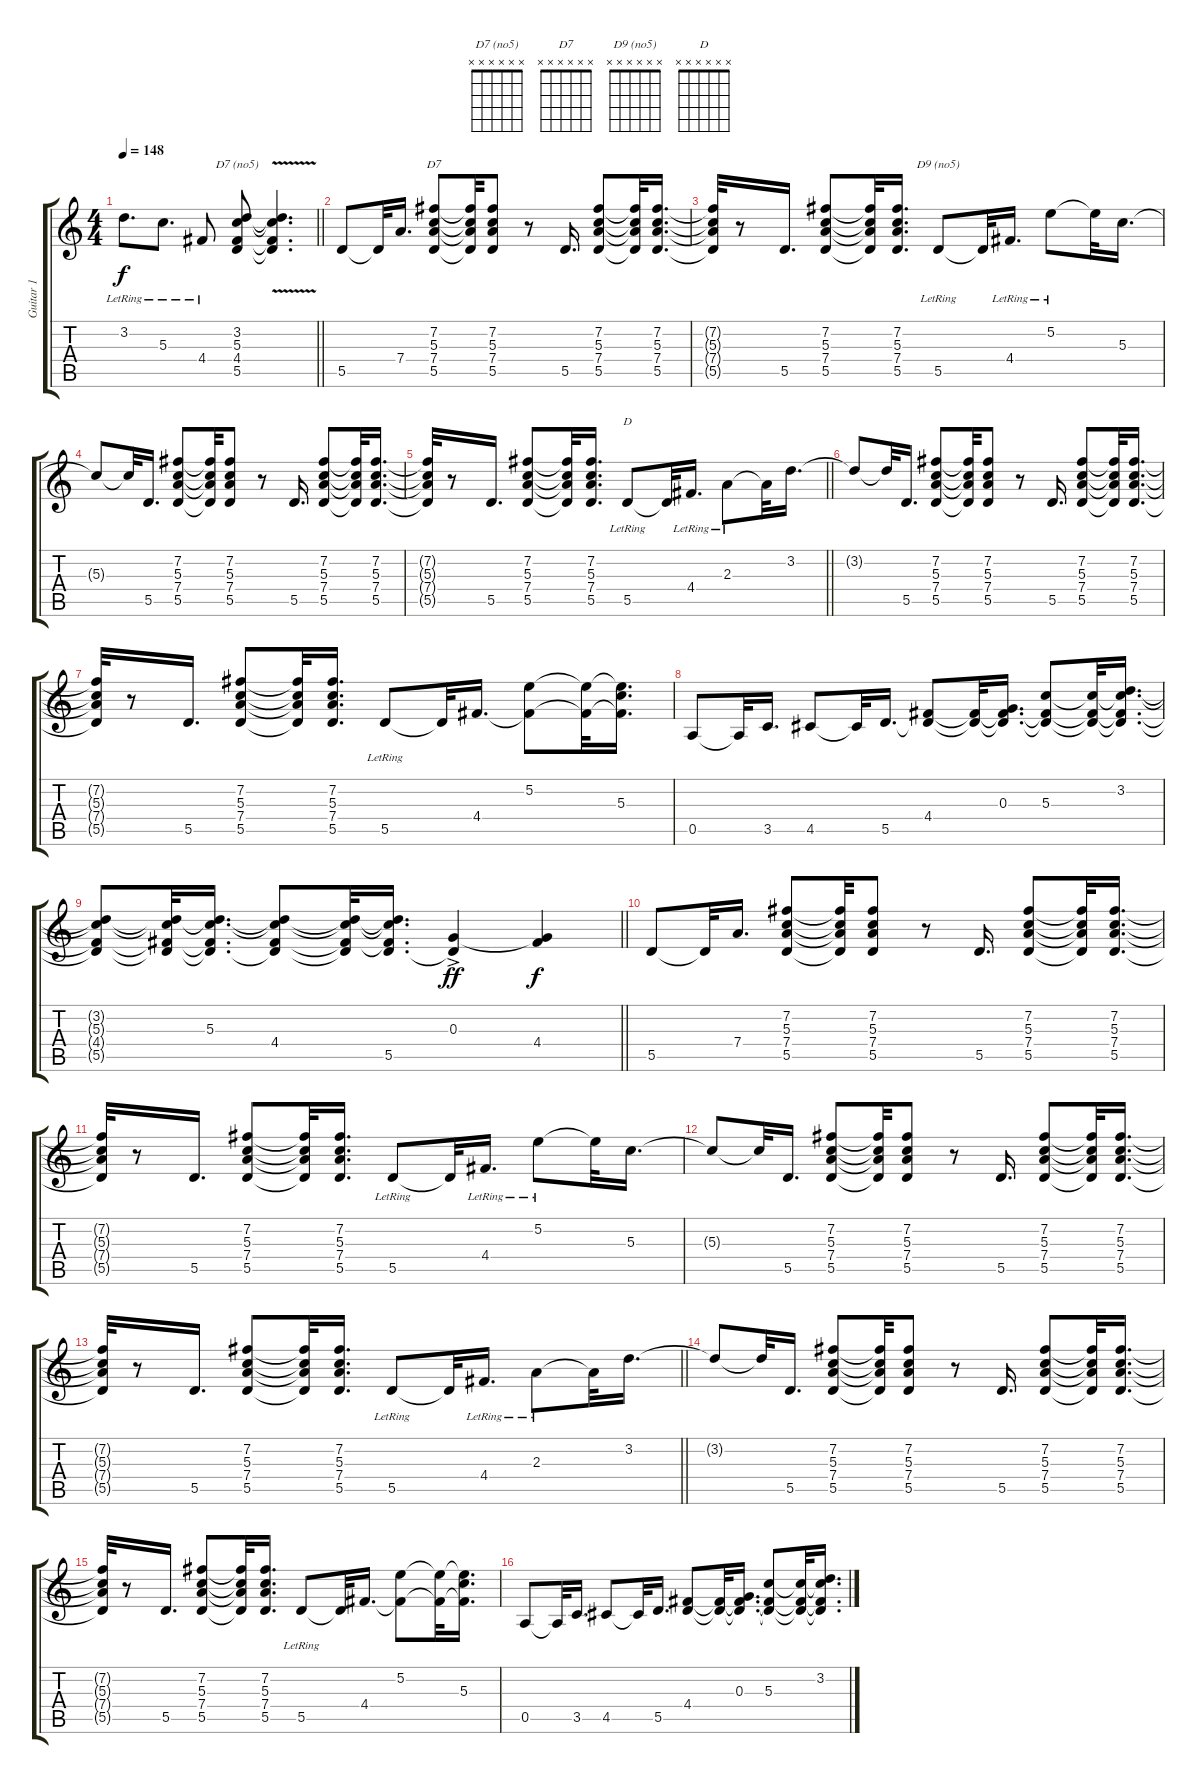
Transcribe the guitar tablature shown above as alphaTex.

\track ("Guitar 1" "Guitar 1") {instrument distortionguitar}
\staff {score tabs}
\tuning (E4 B3 G3 D3 A2 D2) {hide}
\chord ("D7 (no5)" x x x x x x)
\chord ("D7" x x x x x x)
\chord ("D9 (no5)" x x x x x x)
\chord ("D" x x x x x x)
\ts (4 4)
\tempo 148
\clef g2
\barLineRight lightlight
\ks c
3.2{lr}.8{d dy f} 5.3{lr}.8{d} 4.4{lr}.8 (3.2 5.3 4.4 5.5).8{ch "D7 (no5)"} (3.2{v t} 5.3{v t} 4.4{v t} 5.5{v t}).4{d} |
\section ("" "")
5.5.8 5.5{t}.32 7.4.16{d} (7.2 5.3 7.4 5.5).8{ch "D7"} (7.2{t} 5.3{t} 7.4{t} 5.5{t}).32 (7.2 5.3 7.4 5.5).8 r.8 5.5.16{d} (7.2 5.3 7.4 5.5).8 (7.2{t} 5.3{t} 7.4{t} 5.5{t}).32 (7.2 5.3 7.4 5.5).16{d} |
(7.2{t} 5.3{t} 7.4{t} 5.5{t}).32 r.8 5.5.16{d} (7.2 5.3 7.4 5.5).8 (7.2{t} 5.3{t} 7.4{t} 5.5{t}).32 (7.2 5.3 7.4 5.5).16{d} 5.5{lr}.8{ch "D9 (no5)"} 5.5{t}.32 4.4{lr}.16{d} 5.2{lr}.8 5.2{t}.32 5.3.16{d} |
5.3{t}.8 5.3{t}.32 5.5.16{d} (7.2 5.3 7.4 5.5).8 (7.2{t} 5.3{t} 7.4{t} 5.5{t}).32 (7.2 5.3 7.4 5.5).8 r.8 5.5.16{d} (7.2 5.3 7.4 5.5).8 (7.2{t} 5.3{t} 7.4{t} 5.5{t}).32 (7.2 5.3 7.4 5.5).16{d} |
\barLineRight lightlight
(7.2{t} 5.3{t} 7.4{t} 5.5{t}).32 r.8 5.5.16{d} (7.2 5.3 7.4 5.5).8 (7.2{t} 5.3{t} 7.4{t} 5.5{t}).32 (7.2 5.3 7.4 5.5).16{d} 5.5{lr}.8{ch "D"} 5.5{t}.32 4.4{lr}.16{d} 2.3{lr}.8 2.3{t}.32 3.2.16{d} |
3.2{t}.8 3.2{t}.32 5.5.16{d} (7.2 5.3 7.4 5.5).8 (7.2{t} 5.3{t} 7.4{t} 5.5{t}).32 (7.2 5.3 7.4 5.5).8 r.8 5.5.16{d} (7.2 5.3 7.4 5.5).8 (7.2{t} 5.3{t} 7.4{t} 5.5{t}).32 (7.2 5.3 7.4 5.5).16{d} |
(7.2{t} 5.3{t} 7.4{t} 5.5{t}).32 r.8 5.5.16{d} (7.2 5.3 7.4 5.5).8 (7.2{t} 5.3{t} 7.4{t} 5.5{t}).32 (7.2 5.3 7.4 5.5).16{d} 5.5{lr}.8 5.5{t}.32 4.4.16{d} (5.2 4.4{t}).8 (5.2{t} 4.4{t}).32 (5.2{t} 5.3 4.4{t}).16{d} |
0.5.8 0.5{t}.32 3.5.16{d} 4.5.8 4.5{t}.32 5.5.16{d} (4.4 5.5{t}).8 (4.4{t} 5.5{t}).32 (0.3 4.4{t} 5.5{t}).16{d} (5.3 4.4{t} 5.5{t}).8 (5.3{t} 4.4{t} 5.5{t}).32 (3.2 5.3{t} 4.4{t} 5.5{t}).16{d} |
\barLineRight lightlight
(3.2{t} 5.3{t} 4.4{t} 5.5{t}).8 (3.2{t} 5.3{t} 4.4{t} 5.5{t}).32 (3.2{t} 5.3 4.4{t} 5.5{t}).16{d} (3.2{t} 5.3{t} 4.4 5.5{t}).8 (3.2{t} 5.3{t} 4.4{t} 5.5{t}).32 (3.2{t} 5.3{t} 4.4{t} 5.5).16{d} (0.3{ac} 5.5{t}).4{dy ff} (0.3{t} 4.4).4{dy f} |
5.5.8 5.5{t}.32 7.4.16{d} (7.2 5.3 7.4 5.5).8 (7.2{t} 5.3{t} 7.4{t} 5.5{t}).32 (7.2 5.3 7.4 5.5).8 r.8 5.5.16{d} (7.2 5.3 7.4 5.5).8 (7.2{t} 5.3{t} 7.4{t} 5.5{t}).32 (7.2 5.3 7.4 5.5).16{d} |
(7.2{t} 5.3{t} 7.4{t} 5.5{t}).32 r.8 5.5.16{d} (7.2 5.3 7.4 5.5).8 (7.2{t} 5.3{t} 7.4{t} 5.5{t}).32 (7.2 5.3 7.4 5.5).16{d} 5.5{lr}.8 5.5{t}.32 4.4{lr}.16{d} 5.2{lr}.8 5.2{t}.32 5.3.16{d} |
5.3{t}.8 5.3{t}.32 5.5.16{d} (7.2 5.3 7.4 5.5).8 (7.2{t} 5.3{t} 7.4{t} 5.5{t}).32 (7.2 5.3 7.4 5.5).8 r.8 5.5.16{d} (7.2 5.3 7.4 5.5).8 (7.2{t} 5.3{t} 7.4{t} 5.5{t}).32 (7.2 5.3 7.4 5.5).16{d} |
\barLineRight lightlight
(7.2{t} 5.3{t} 7.4{t} 5.5{t}).32 r.8 5.5.16{d} (7.2 5.3 7.4 5.5).8 (7.2{t} 5.3{t} 7.4{t} 5.5{t}).32 (7.2 5.3 7.4 5.5).16{d} 5.5{lr}.8 5.5{t}.32 4.4{lr}.16{d} 2.3{lr}.8 2.3{t}.32 3.2.16{d} |
3.2{t}.8 3.2{t}.32 5.5.16{d} (7.2 5.3 7.4 5.5).8 (7.2{t} 5.3{t} 7.4{t} 5.5{t}).32 (7.2 5.3 7.4 5.5).8 r.8 5.5.16{d} (7.2 5.3 7.4 5.5).8 (7.2{t} 5.3{t} 7.4{t} 5.5{t}).32 (7.2 5.3 7.4 5.5).16{d} |
(7.2{t} 5.3{t} 7.4{t} 5.5{t}).32 r.8 5.5.16{d} (7.2 5.3 7.4 5.5).8 (7.2{t} 5.3{t} 7.4{t} 5.5{t}).32 (7.2 5.3 7.4 5.5).16{d} 5.5{lr}.8 5.5{t}.32 4.4.16{d} (5.2 4.4{t}).8 (5.2{t} 4.4{t}).32 (5.2{t} 5.3 4.4{t}).16{d} |
0.5.8 0.5{t}.32 3.5.16{d} 4.5.8 4.5{t}.32 5.5.16{d} (4.4 5.5{t}).8 (4.4{t} 5.5{t}).32 (0.3 4.4{t} 5.5{t}).16{d} (5.3 4.4{t} 5.5{t}).8 (5.3{t} 4.4{t} 5.5{t}).32 (3.2 5.3{t} 4.4{t} 5.5{t}).16{d}
